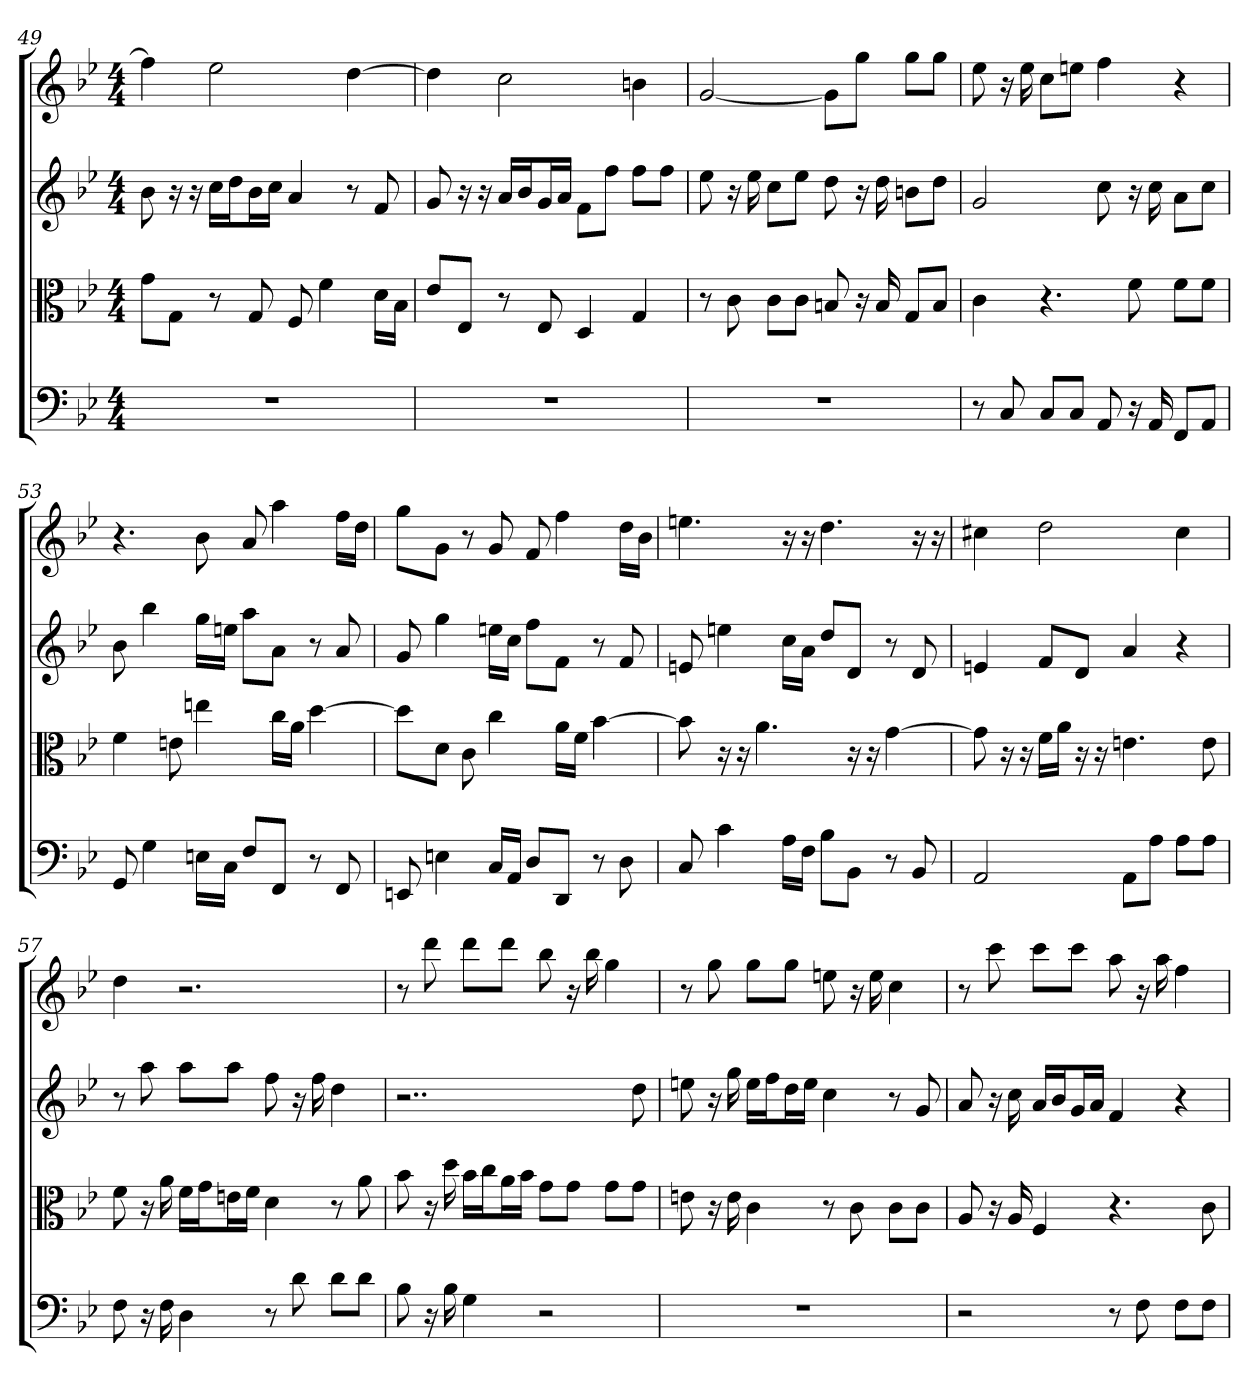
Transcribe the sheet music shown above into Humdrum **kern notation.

**kern	**kern	**kern	**kern
*part4	*part3	*part2	*part1
*staff4	*staff3	*staff2	*staff1
*clefF4	*clefC3	*clefG2	*clefG2
*k[b-e-]	*k[b-e-]	*k[b-e-]	*k[b-e-]
*B-:	*B-:	*B-:	*B-:
*M4/4	*M4/4	*M4/4	*M4/4
=49	=49	=49	=49
1r	8g\L	8b-	4ff]
.	8G\J	16r	.
.	.	16r	.
.	8r	16cc\LL	2ee-
.	.	16dd\J	.
.	8G	16b-\L	.
.	.	16cc\JJ	.
.	8F	4a	.
.	4f	.	.
.	.	8r	[4dd
.	16d\LL	8f	.
.	16B-\JJ	.	.
=50	=50	=50	=50
1r	8e-/L	8g	4dd]
.	8E-/J	16r	.
.	.	16r	.
.	8r	16a/LL	2cc
.	.	16b-/J	.
.	8E-	16g/L	.
.	.	16a/JJ	.
.	4D	8f\L	.
.	.	8ff\J	.
.	4G	8ff\L	4bn
.	.	8ff\J	.
=51	=51	=51	=51
1r	8r	8ee-	[2g
.	8c	16r	.
.	.	16ee-	.
.	8c\L	8cc\L	.
.	8c\J	8ee-\J	.
.	8Bn	8dd	8g\L]
.	16r	16r	8gg\J
.	16B	16dd	.
.	8G/L	8bn\L	8gg\L
.	8B/J	8dd\J	8gg\J
=52	=52	=52	=52
8r	4c	2g	8ee-
8C	.	.	16r
.	.	.	16ee-
8C/L	4.r	.	8cc\L
8C/J	.	.	8een\J
8AA	.	8cc	4ff
16r	8f	16r	.
16AA	.	16cc	.
8FF/L	8f\L	8a\L	4r
8AA/J	8f\J	8cc\J	.
=53	=53	=53	=53
8GG	4f	8b-	4.r
4G	.	4bb-	.
.	8en	.	.
16En\LL	4een	16gg\LL	8b-
16C\JJ	.	16een\JJ	.
8F/L	.	8aa\L	8a
8FF/J	16cc\LL	8a\J	4aa
.	16a\JJ	.	.
8r	[4dd	8r	.
8FF	.	8a	16ff\LL
.	.	.	16dd\JJ
=54	=54	=54	=54
8EEn	8dd\L]	8g	8gg\L
4En	8d\J	4gg	8g\J
.	8c	.	8r
16C/LL	4cc	16een\LL	8g
16AA/JJ	.	16cc\JJ	.
8D/L	.	8ff\L	8f
8DD/J	16a\LL	8f\J	4ff
.	16f\JJ	.	.
8r	[4b-	8r	.
8D	.	8f	16dd\LL
.	.	.	16b-\JJ
=55	=55	=55	=55
8C	8b-]	8en	4.een
4c	16r	4een	.
.	16r	.	.
.	4.a	.	.
16A\LL	.	16cc\LL	16r
16F\JJ	.	16a\JJ	16r
8B-\L	.	8dd/L	4.dd
8BB-\J	16r	8d/J	.
.	16r	.	.
8r	[4g	8r	.
8BB-	.	8d	16r
.	.	.	16r
=56	=56	=56	=56
2AA	8g]	4en	4cc#X
.	16r	.	.
.	16r	.	.
.	16f\LL	8f/L	2dd
.	16a\JJ	.	.
.	16r	8d/J	.
.	16r	.	.
8AA\L	4.en	4a	.
8A\J	.	.	.
8A\L	.	4r	4cc#
8A\J	8e	.	.
=57	=57	=57	=57
8F	8f	8r	4dd
16r	16r	8aa	.
16F	16a	.	.
4D	16f\LL	8aa\L	2.r
.	16g\J	.	.
.	16en\L	8aa\J	.
.	16f\JJ	.	.
8r	4d	8ff	.
8d	.	16r	.
.	.	16ff	.
8d\L	8r	4dd	.
8d\J	8a	.	.
=58	=58	=58	=58
8B-	8b-	2..r	8r
16r	16r	.	8ddd
16B-	16dd	.	.
4G	16b-\LL	.	8ddd\L
.	16cc\J	.	.
.	16a\L	.	8ddd\J
.	16b-\JJ	.	.
2r	8g\L	.	8bb-
.	8g\J	.	16r
.	.	.	16bb-
.	8g\L	.	4gg
.	8g\J	8dd	.
=59	=59	=59	=59
1r	8en	8een	8r
.	16r	16r	8gg
.	16e	16gg	.
.	4c	16ee\LL	8gg\L
.	.	16ff\J	.
.	.	16dd\L	8gg\J
.	.	16ee\JJ	.
.	8r	4cc	8een
.	8c	.	16r
.	.	.	16ee
.	8c\L	8r	4cc
.	8c\J	8g	.
=60	=60	=60	=60
2r	8A	8a	8r
.	16r	16r	8ccc
.	16A	16cc	.
.	4F	16a/LL	8ccc\L
.	.	16b-/J	.
.	.	16g/L	8ccc\J
.	.	16a/JJ	.
8r	4.r	4f	8aa
8F	.	.	16r
.	.	.	16aa
8F\L	.	4r	4ff
8F\J	8c	.	.
=	=	=	=
*-	*-	*-	*-
